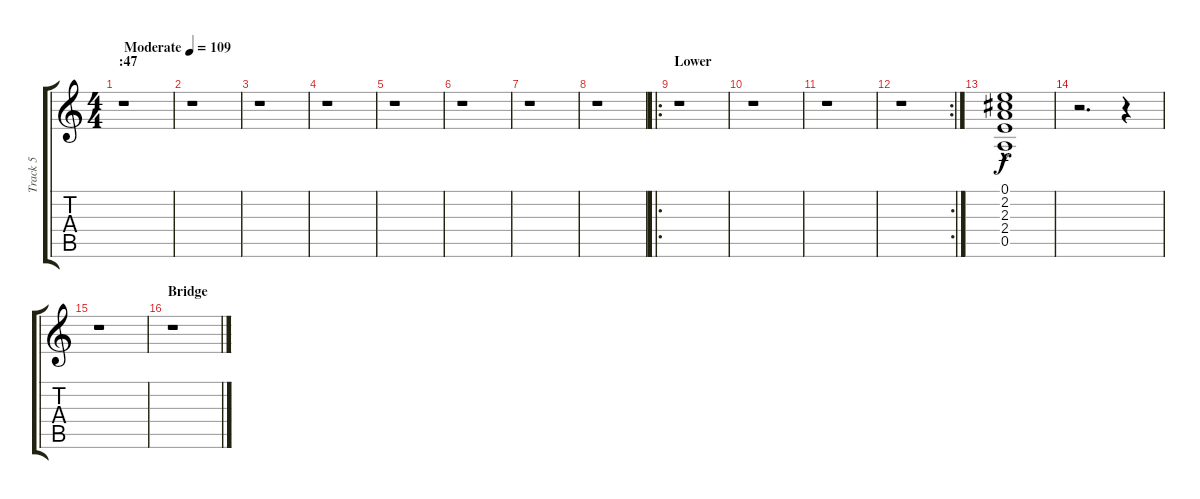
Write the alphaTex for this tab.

\track ("Track 5" "Track 5") {instrument electricguitarjazz}
\staff {score tabs}
\tuning (E4 B3 G3 D3 A2 E2) {hide}
\ts (4 4)
\section ("" ":47")
\tempo (109 "Moderate")
\clef g2
\ks c
r.1{dy f instrument electricguitarjazz} |
r.1 |
r.1 |
r.1 |
r.1 |
r.1 |
r.1 |
r.1 |
\ro
\section ("" "Lower")
r.1 |
r.1 |
r.1 |
\rc 2
r.1 |
(0.1 2.2 2.3 2.4 0.5{hac}).1 |
r.2{d} r.4 |
r.1 |
\section ("" "Bridge")
r.1
